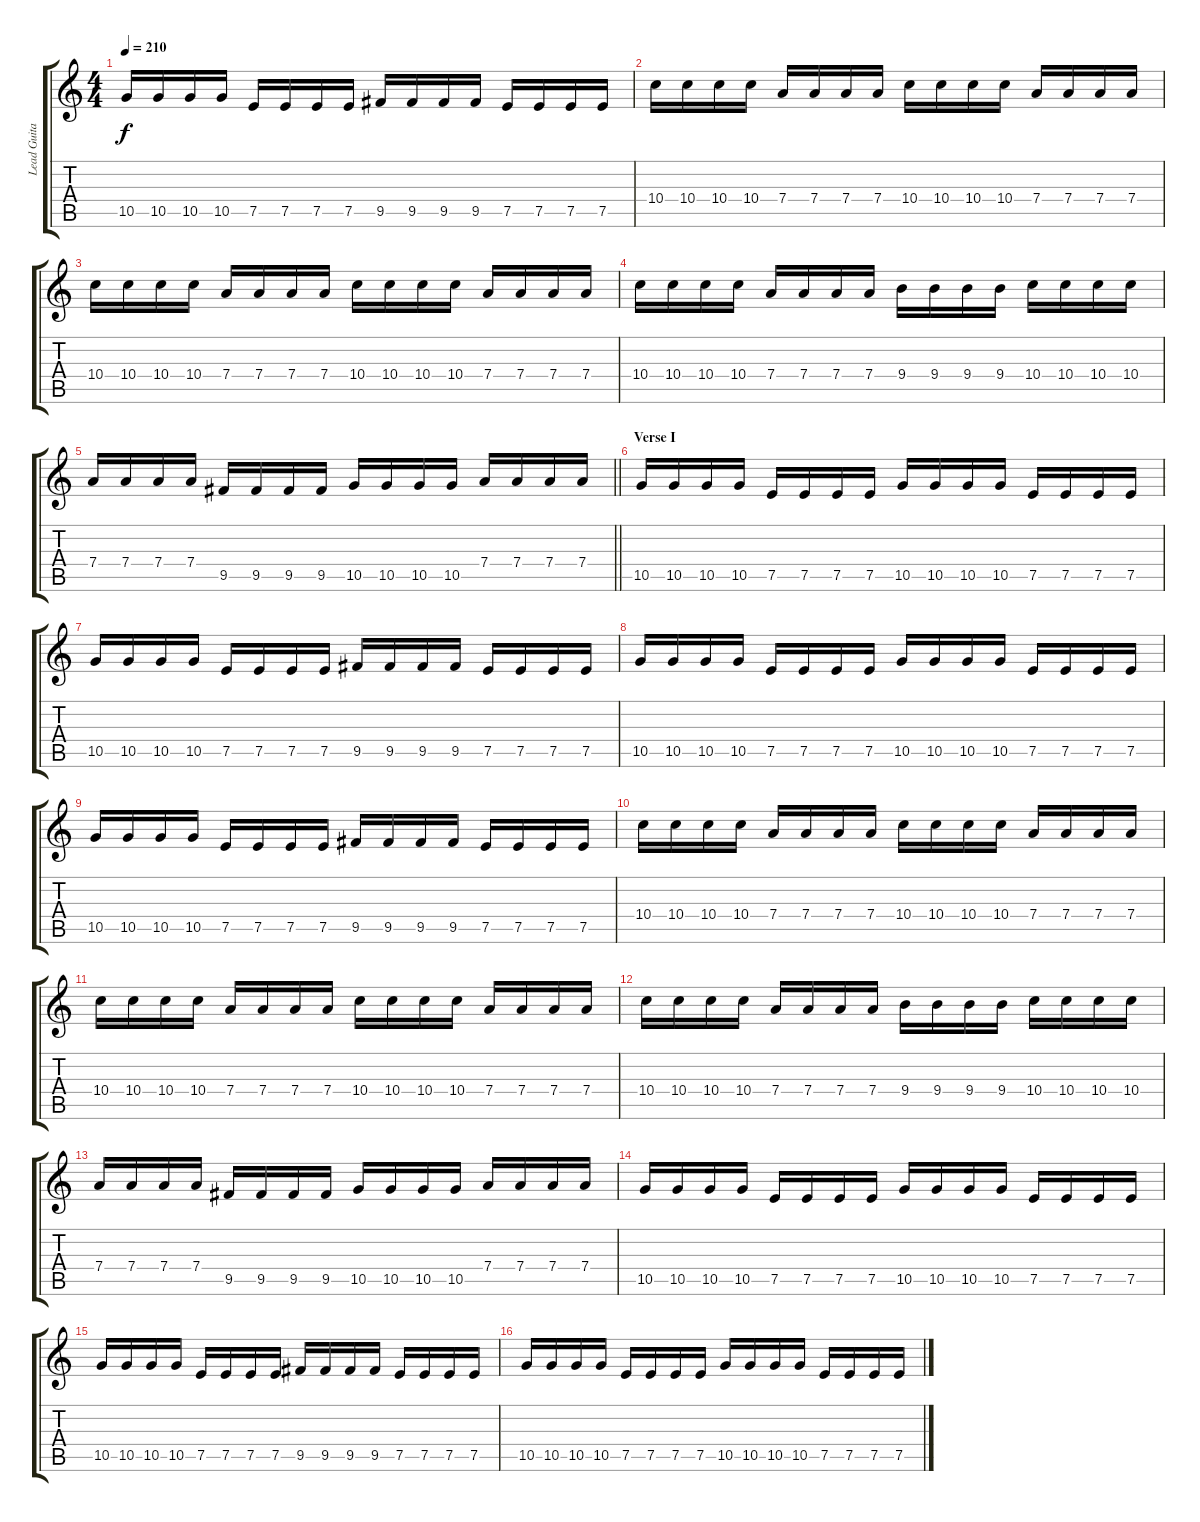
\track ("Lead Guitar" "Lead Guita") {instrument distortionguitar}
\staff {score tabs}
\tuning (E4 B3 G3 D3 A2 E2) {hide}
\ts (4 4)
\tempo 210
\clef g2
\ks c
10.5.16{dy f} 10.5.16 10.5.16 10.5.16 7.5.16 7.5.16 7.5.16 7.5.16 9.5.16 9.5.16 9.5.16 9.5.16 7.5.16 7.5.16 7.5.16 7.5.16 |
10.4.16 10.4.16 10.4.16 10.4.16 7.4.16 7.4.16 7.4.16 7.4.16 10.4.16 10.4.16 10.4.16 10.4.16 7.4.16 7.4.16 7.4.16 7.4.16 |
10.4.16 10.4.16 10.4.16 10.4.16 7.4.16 7.4.16 7.4.16 7.4.16 10.4.16 10.4.16 10.4.16 10.4.16 7.4.16 7.4.16 7.4.16 7.4.16 |
10.4.16 10.4.16 10.4.16 10.4.16 7.4.16 7.4.16 7.4.16 7.4.16 9.4.16 9.4.16 9.4.16 9.4.16 10.4.16 10.4.16 10.4.16 10.4.16 |
\barLineRight lightlight
7.4.16 7.4.16 7.4.16 7.4.16 9.5.16 9.5.16 9.5.16 9.5.16 10.5.16 10.5.16 10.5.16 10.5.16 7.4.16 7.4.16 7.4.16 7.4.16 |
\section ("" "Verse I")
10.5.16 10.5.16 10.5.16 10.5.16 7.5.16 7.5.16 7.5.16 7.5.16 10.5.16 10.5.16 10.5.16 10.5.16 7.5.16 7.5.16 7.5.16 7.5.16 |
10.5.16 10.5.16 10.5.16 10.5.16 7.5.16 7.5.16 7.5.16 7.5.16 9.5.16 9.5.16 9.5.16 9.5.16 7.5.16 7.5.16 7.5.16 7.5.16 |
10.5.16 10.5.16 10.5.16 10.5.16 7.5.16 7.5.16 7.5.16 7.5.16 10.5.16 10.5.16 10.5.16 10.5.16 7.5.16 7.5.16 7.5.16 7.5.16 |
10.5.16 10.5.16 10.5.16 10.5.16 7.5.16 7.5.16 7.5.16 7.5.16 9.5.16 9.5.16 9.5.16 9.5.16 7.5.16 7.5.16 7.5.16 7.5.16 |
10.4.16 10.4.16 10.4.16 10.4.16 7.4.16 7.4.16 7.4.16 7.4.16 10.4.16 10.4.16 10.4.16 10.4.16 7.4.16 7.4.16 7.4.16 7.4.16 |
10.4.16 10.4.16 10.4.16 10.4.16 7.4.16 7.4.16 7.4.16 7.4.16 10.4.16 10.4.16 10.4.16 10.4.16 7.4.16 7.4.16 7.4.16 7.4.16 |
10.4.16 10.4.16 10.4.16 10.4.16 7.4.16 7.4.16 7.4.16 7.4.16 9.4.16 9.4.16 9.4.16 9.4.16 10.4.16 10.4.16 10.4.16 10.4.16 |
7.4.16 7.4.16 7.4.16 7.4.16 9.5.16 9.5.16 9.5.16 9.5.16 10.5.16 10.5.16 10.5.16 10.5.16 7.4.16 7.4.16 7.4.16 7.4.16 |
10.5.16 10.5.16 10.5.16 10.5.16 7.5.16 7.5.16 7.5.16 7.5.16 10.5.16 10.5.16 10.5.16 10.5.16 7.5.16 7.5.16 7.5.16 7.5.16 |
10.5.16 10.5.16 10.5.16 10.5.16 7.5.16 7.5.16 7.5.16 7.5.16 9.5.16 9.5.16 9.5.16 9.5.16 7.5.16 7.5.16 7.5.16 7.5.16 |
10.5.16 10.5.16 10.5.16 10.5.16 7.5.16 7.5.16 7.5.16 7.5.16 10.5.16 10.5.16 10.5.16 10.5.16 7.5.16 7.5.16 7.5.16 7.5.16
